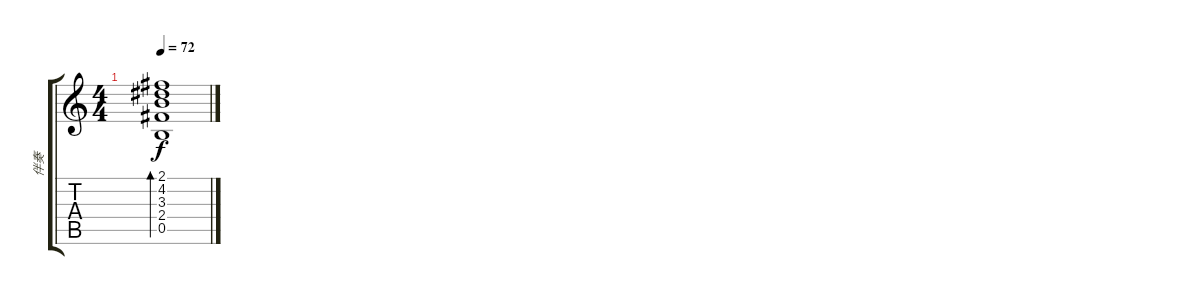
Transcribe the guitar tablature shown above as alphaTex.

\track ("伴奏" "伴奏") {instrument electricguitarclean}
\staff {score tabs}
\tuning (E4 B3 Ab3 E3 B2 E2) {hide}
\ts (4 4)
\tempo 72
\clef g2
\ks c
(2.1 4.2 3.3 2.4 0.5).1{bd 480 dy f volume 1}
